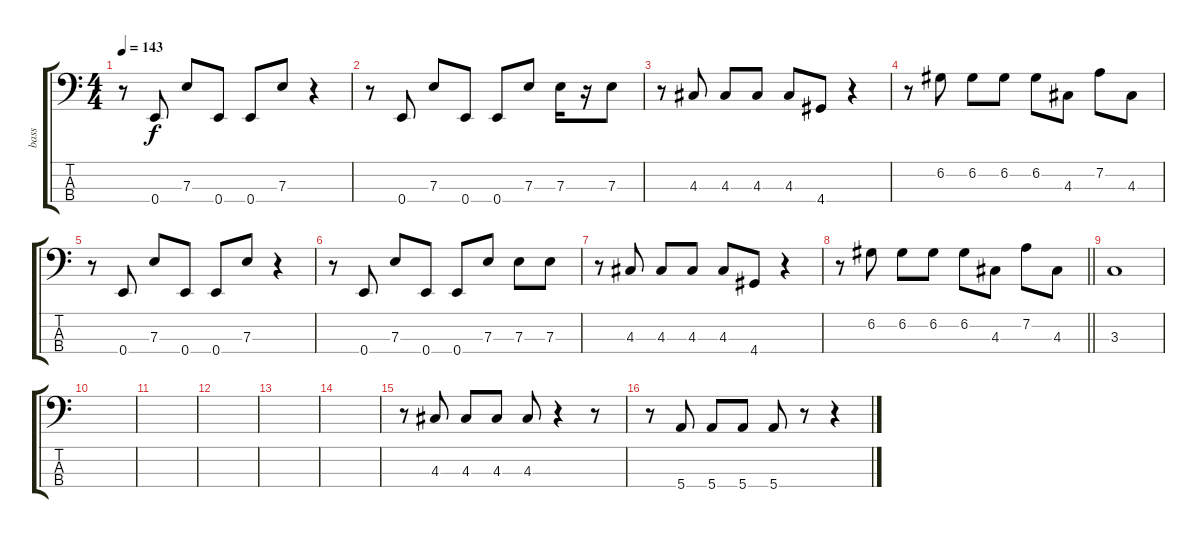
\track ("bass" "bass") {instrument electricbassfinger}
\staff {score tabs}
\tuning (G2 D2 A1 E1) {hide}
\ts (4 4)
\tempo 143
\clef f4
\ks c
r.8{dy f} 0.4.8 7.3.8 0.4.8 0.4.8 7.3.8 r.4 |
r.8 0.4.8 7.3.8 0.4.8 0.4.8 7.3.8 7.3.16 r.16 7.3.8 |
r.8 4.3.8 4.3.8 4.3.8 4.3.8 4.4.8 r.4 |
r.8 6.2.8 6.2.8 6.2.8 6.2.8 4.3.8 7.2.8 4.3.8 |
r.8 0.4.8 7.3.8 0.4.8 0.4.8 7.3.8 r.4 |
r.8 0.4.8 7.3.8 0.4.8 0.4.8 7.3.8 7.3.8 7.3.8 |
r.8 4.3.8 4.3.8 4.3.8 4.3.8 4.4.8 r.4 |
\barLineRight lightlight
r.8 6.2.8 6.2.8 6.2.8 6.2.8 4.3.8 7.2.8 4.3.8 |
3.3.1 |
|
|
|
|
|
r.8 4.3.8 4.3.8 4.3.8 4.3.8 r.4 r.8 |
r.8 5.4.8 5.4.8 5.4.8 5.4.8 r.8 r.4
